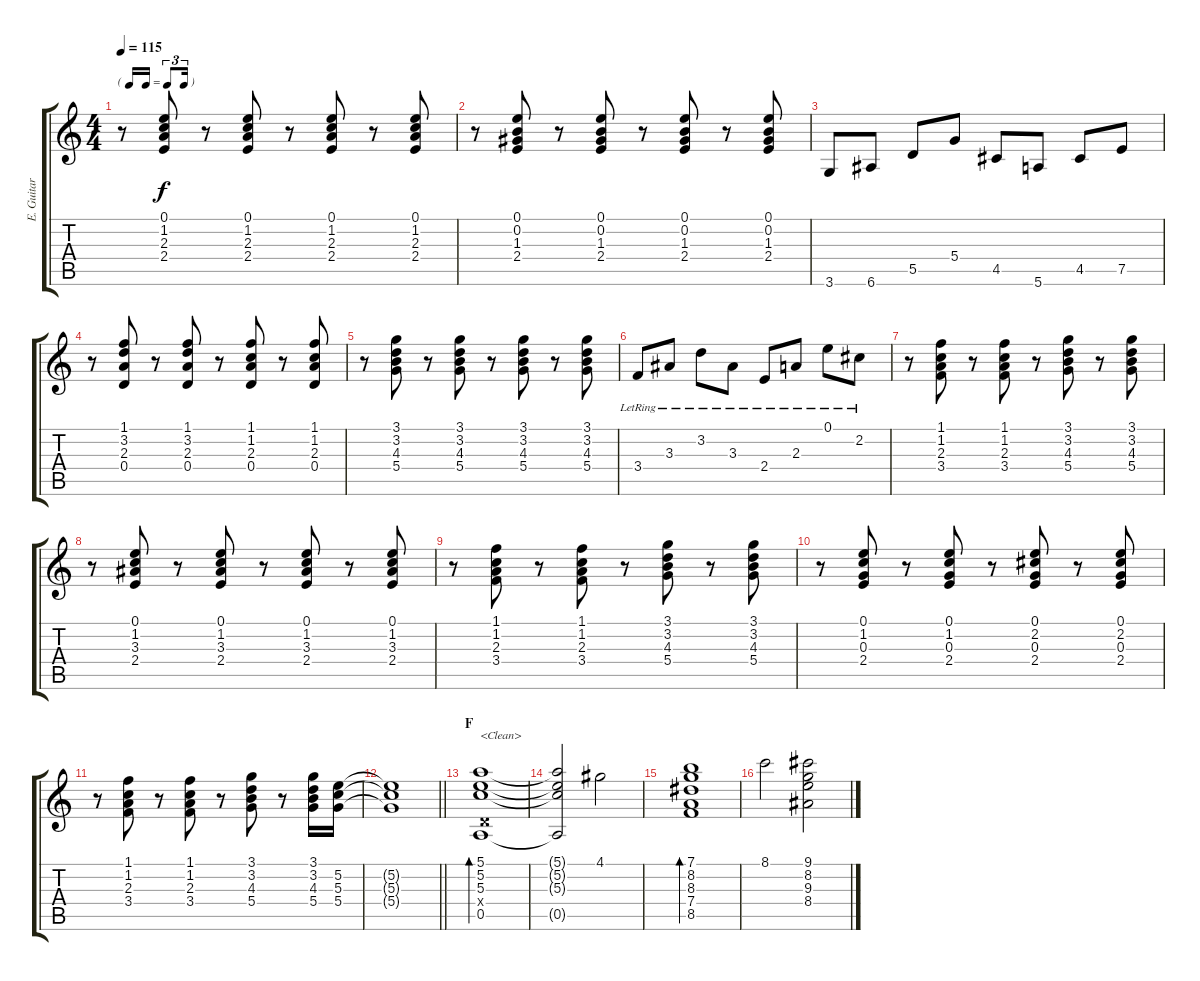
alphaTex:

\track ("E. Guitar II" "E. Guitar ") {instrument electricguitarjazz}
\staff {score tabs}
\tuning (E4 B3 G3 D3 A2 E2) {hide}
\ts (4 4)
\tf triplet16th
\tempo 115
\clef g2
\ks c
r.8{dy f} (0.1 1.2 2.3 2.4).8 r.8 (0.1 1.2 2.3 2.4).8 r.8 (0.1 1.2 2.3 2.4).8 r.8 (0.1 1.2 2.3 2.4).8 |
r.8 (0.1 0.2 1.3 2.4).8 r.8 (0.1 0.2 1.3 2.4).8 r.8 (0.1 0.2 1.3 2.4).8 r.8 (0.1 0.2 1.3 2.4).8 |
3.6.8 6.6.8 5.5.8 5.4.8 4.5.8 5.6.8 4.5.8 7.5.8 |
r.8 (1.1 3.2 2.3 0.4).8 r.8 (1.1 3.2 2.3 0.4).8 r.8 (1.1 1.2 2.3 0.4).8 r.8 (1.1 1.2 2.3 0.4).8 |
r.8 (3.1 3.2 4.3 5.4).8 r.8 (3.1 3.2 4.3 5.4).8 r.8 (3.1 3.2 4.3 5.4).8 r.8 (3.1 3.2 4.3 5.4).8 |
3.4{lr}.8 3.3{lr}.8 3.2{lr}.8 3.3{lr}.8 2.4{lr}.8 2.3{lr}.8 0.1{lr}.8 2.2{lr}.8 |
r.8 (1.1 1.2 2.3 3.4).8 r.8 (1.1 1.2 2.3 3.4).8 r.8 (3.1 3.2 4.3 5.4).8 r.8 (3.1 3.2 4.3 5.4).8 |
r.8 (0.1 1.2 3.3 2.4).8 r.8 (0.1 1.2 3.3 2.4).8 r.8 (0.1 1.2 3.3 2.4).8 r.8 (0.1 1.2 3.3 2.4).8 |
r.8 (1.1 1.2 2.3 3.4).8 r.8 (1.1 1.2 2.3 3.4).8 r.8 (3.1 3.2 4.3 5.4).8 r.8 (3.1 3.2 4.3 5.4).8 |
r.8 (0.1 1.2 0.3 2.4).8 r.8 (0.1 1.2 0.3 2.4).8 r.8 (0.1 2.2 0.3 2.4).8 r.8 (0.1 2.2 0.3 2.4).8 |
r.8 (1.1 1.2 2.3 3.4).8 r.8 (1.1 1.2 2.3 3.4).8 r.8 (3.1 3.2 4.3 5.4).8 r.8 (3.1 3.2 4.3 5.4).16 (5.2 5.3 5.4).16 |
\barLineRight lightlight
(5.2{t} 5.3{t} 5.4{t}).1 |
\section ("" "F")
(5.1 5.2 5.3 0.4{x} 0.5).1{bd 120 txt "<Clean>" instrument electricguitarjazz} |
(5.1{t} 5.2{t} 5.3{t} 0.5{t}).2 4.1.2 |
(7.1 8.2 8.3 7.4 8.5).1{bd 120} |
8.1.2 (9.1 8.2 9.3 8.4).2
